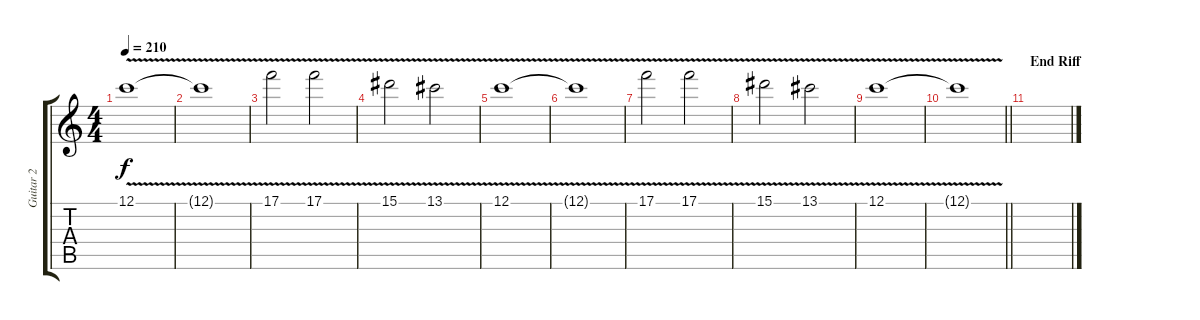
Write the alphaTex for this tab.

\track ("Guitar 2" "Guitar 2") {instrument distortionguitar}
\staff {score tabs}
\tuning (C4 G3 Eb3 Bb2 F2 C2) {hide}
\ts (4 4)
\tempo 210
\clef g2
\ks c
12.1{v}.1{dy f} |
12.1{t}.1 |
17.1{v}.2 17.1{v}.2 |
15.1{v}.2 13.1{v}.2 |
12.1{v}.1 |
12.1{t}.1 |
17.1{v}.2 17.1{v}.2 |
15.1{v}.2 13.1{v}.2 |
12.1{v}.1 |
\barLineRight lightlight
12.1{t}.1 |
\section ("" "End Riff")
